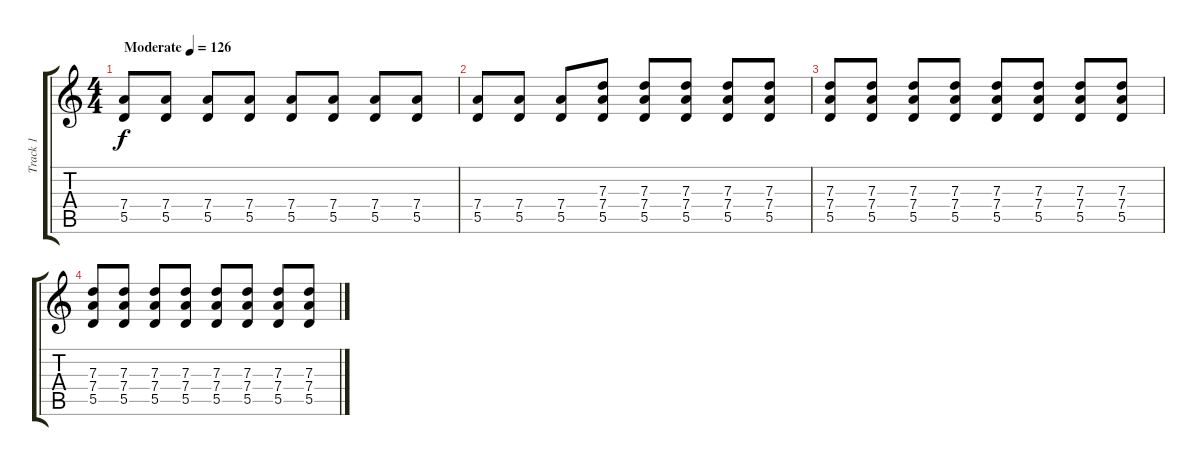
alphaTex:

\track ("Track 1" "Track 1") {instrument electricguitarclean}
\staff {score tabs}
\tuning (E4 B3 G3 D3 A2 D2) {hide}
\ts (4 4)
\tempo (126 "Moderate")
\clef g2
\ks c
(7.4 5.5).8{dy f volume 10 instrument electricguitarclean} (7.4 5.5).8 (7.4 5.5).8 (7.4 5.5).8 (7.4 5.5).8 (7.4 5.5).8 (7.4 5.5).8 (7.4 5.5).8 |
(7.4 5.5).8 (7.4 5.5).8 (7.4 5.5).8 (7.3 7.4 5.5).8 (7.3 7.4 5.5).8 (7.3 7.4 5.5).8 (7.3 7.4 5.5).8 (7.3 7.4 5.5).8 |
(7.3 7.4 5.5).8 (7.3 7.4 5.5).8 (7.3 7.4 5.5).8 (7.3 7.4 5.5).8 (7.3 7.4 5.5).8 (7.3 7.4 5.5).8 (7.3 7.4 5.5).8 (7.3 7.4 5.5).8 |
(7.3 7.4 5.5).8 (7.3 7.4 5.5).8 (7.3 7.4 5.5).8 (7.3 7.4 5.5).8 (7.3 7.4 5.5).8 (7.3 7.4 5.5).8 (7.3 7.4 5.5).8 (7.3 7.4 5.5).8
